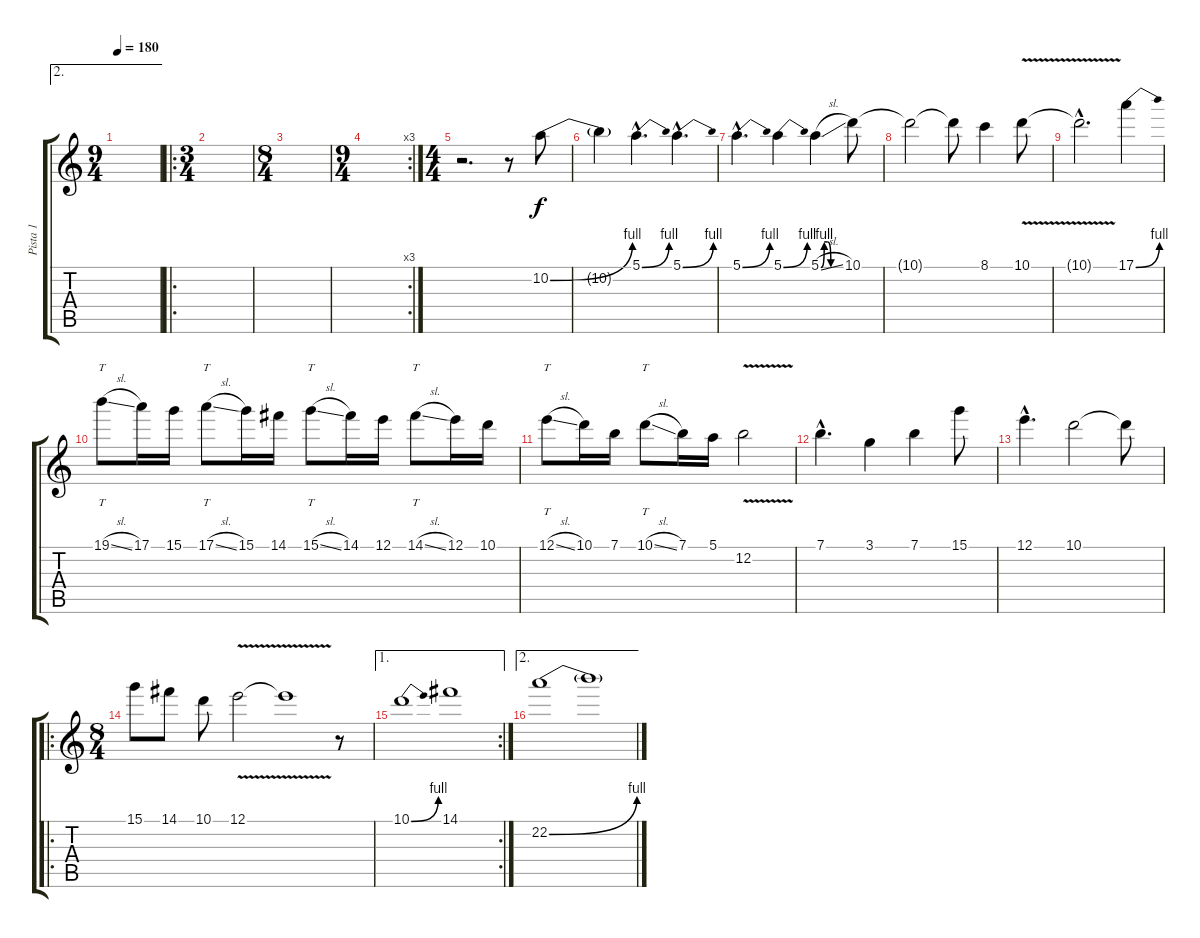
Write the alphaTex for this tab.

\track ("Pista 1" "Pista 1") {instrument distortionguitar}
\staff {score tabs}
\tuning (E4 B3 G3 D3 A2 E2) {hide}
\ae 2
\ts (9 4)
\tempo 180
\clef g2
\ks c
|
\ro
\ts (3 4)
|
\ts (8 4)
|
\rc 3
\ts (9 4)
|
\ts (4 4)
r.2{d} r.8 10.2{be (bend 0 0 60 4)}.8 |
10.2{t}.4 5.1{be (bend 0 0 60 4) hac}.4{d} 5.1{be (bend 0 0 60 4) hac}.4{d} |
5.1{be (bend 0 0 60 4) hac}.4{d} 5.1{be (bend 0 0 60 4)}.4 5.1{be (custom 0 0 10 4 20 4 30 0 60 0) sl}.4 10.1.8 |
10.1{t}.2 10.1{t}.8 8.1.4 10.1{v}.8 |
10.1{hac t}.2{d} 17.1{be (bend 0 0 60 4)}.4 |
19.1{sl}.8{tt} 17.1.16 15.1.16 17.1{sl}.8{tt} 15.1.16 14.1.16 15.1{sl}.8{tt} 14.1.16 12.1.16 14.1{sl}.8{tt} 12.1.16 10.1.16 |
12.1{sl}.8{tt} 10.1.16 7.1.16 10.1{sl}.8{tt} 7.1.16 5.1.16 12.2{v}.2 |
7.1{hac}.4{d} 3.1.4 7.1.4 15.1.8 |
12.1{hac}.4{d} 10.1.2 10.1{t}.8 |
\ro
\ts (8 4)
15.1.8 14.1.8 10.1.8 12.1{v}.2 12.1{t}.1 r.8 |
\ae 1
\rc 2
10.1{be (bend 0 0 60 4)}.1 14.1.1 |
\ae 2
22.2{be (bend 0 0 60 4)}.1 22.2{t}.1
